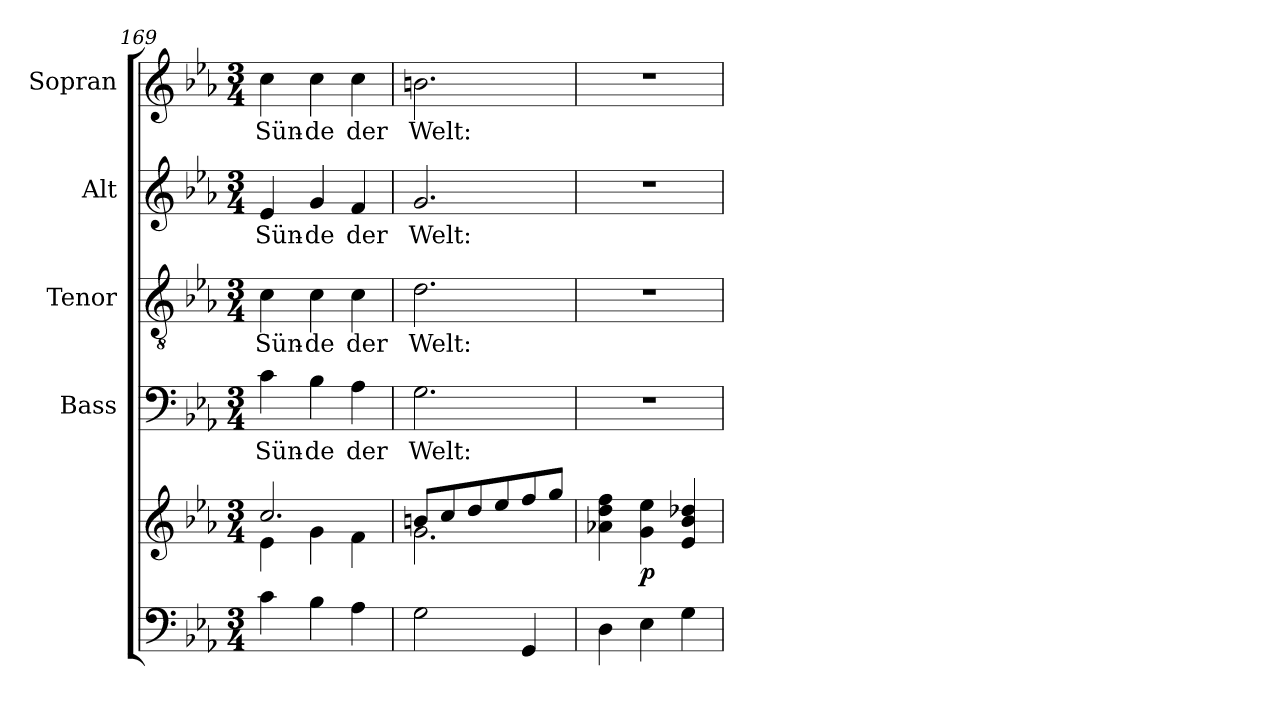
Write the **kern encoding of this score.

**kern	**kern	**dynam	**kern	**text	**kern	**text	**kern	**text	**kern	**text
*part5	*part5	*part5	*part4	*part4	*part3	*part3	*part2	*part2	*part1	*part1
*staff6	*staff5	*staff5/6	*staff4	*staff4	*staff3	*staff3	*staff2	*staff2	*staff1	*staff1
*	*	*	*I"Bass	*	*I"Tenor	*	*I"Alt	*	*I"Sopran	*
*	*	*	*I'B.	*	*I'T.	*	*I'A.	*	*I'S.	*
*clefF4	*clefG2	*	*clefF4	*	*clefGv2	*	*clefG2	*	*clefG2	*
*k[b-e-a-]	*k[b-e-a-]	*	*k[b-e-a-]	*	*k[b-e-a-]	*	*k[b-e-a-]	*	*k[b-e-a-]	*
*E-:	*E-:	*	*E-:	*	*E-:	*	*E-:	*	*E-:	*
*M3/4	*M3/4	*	*M3/4	*	*M3/4	*	*M3/4	*	*M3/4	*
=169	=169	=169	=169	=169	=169	=169	=169	=169	=169	=169
*	*^	*	*	*	*	*	*	*	*	*
!	!	!	!	!	!LO:LY:b	!	!LO:LY:b	!	!LO:LY:b	!	!LO:LY:b
4c\	2.cc/	4e-\	.	4c\	Sün-	4c\	Sün-	4e-/	Sün-	4cc\	Sün-
!	!	!	!	!	!LO:LY:b	!	!LO:LY:b	!	!LO:LY:b	!	!LO:LY:b
4B-\	.	4g\	.	4B-\	-de	4c\	-de	4g/	-de	4cc\	-de
!	!	!	!	!	!LO:LY:b	!	!LO:LY:b	!	!LO:LY:b	!	!LO:LY:b
4A-\	.	4f\	.	4A-\	der	4c\	der	4f/	der	4cc\	der
=170	=170	=170	=170	=170	=170	=170	=170	=170	=170	=170	=170
!	!	!	!	!	!LO:LY:b	!	!LO:LY:b	!	!LO:LY:b	!	!LO:LY:b
2G\	8bn/L	2.g\	.	2.G\	Welt:	2.d\	Welt:	2.g/	Welt:	2.bn\	Welt:
.	8cc/	.	.	.	.	.	.	.	.	.	.
.	8dd/	.	.	.	.	.	.	.	.	.	.
.	8ee-/	.	.	.	.	.	.	.	.	.	.
4GG/	8ff/	.	.	.	.	.	.	.	.	.	.
.	8gg/J	.	.	.	.	.	.	.	.	.	.
*	*v	*v	*	*	*	*	*	*	*	*	*
!!LO:LB:g=z
=171	=171	=171	=171	=171	=171	=171	=171	=171	=171	=171
4D\	4a-X\ 4dd\ 4ff\	.	2.r	.	2.r	.	2.r	.	2.r	.
!	!	!LO:DY:b	!	!	!	!	!	!	!	!
4E-\	4g\ 4ee-\	p	.	.	.	.	.	.	.	.
4G\	4e-/ 4b-/ 4dd-X/	.	.	.	.	.	.	.	.	.
=	=	=	=	=	=	=	=	=	=	=
*-	*-	*-	*-	*-	*-	*-	*-	*-	*-	*-
